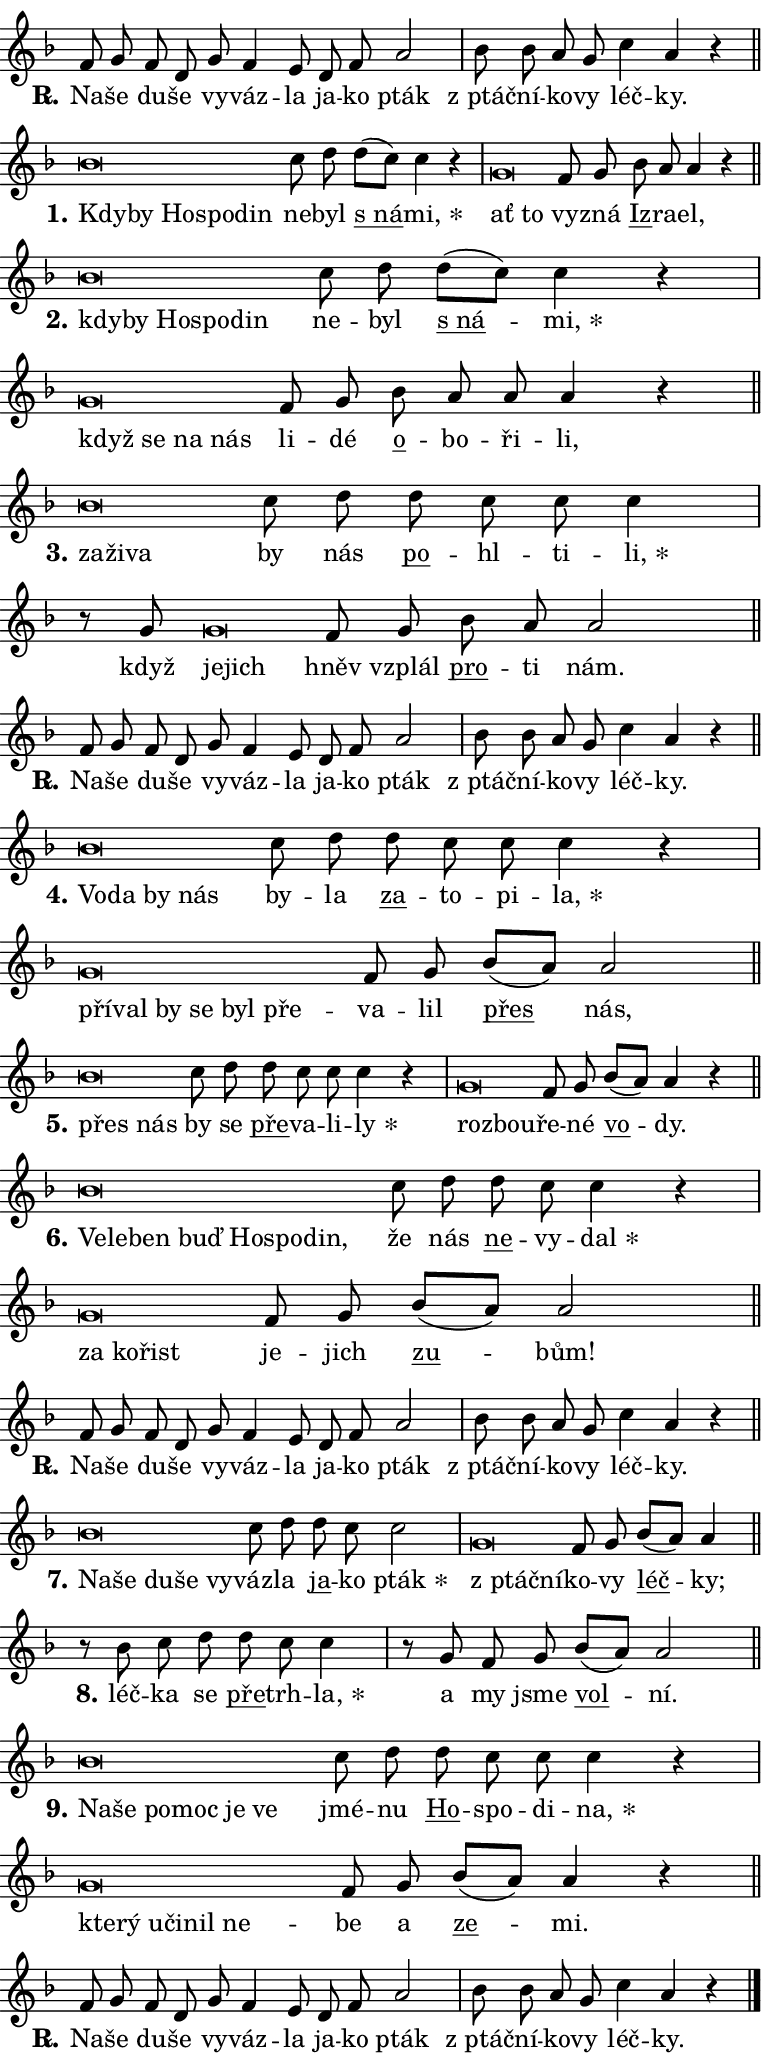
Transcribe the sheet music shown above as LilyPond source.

\version "2.24.0"
\header { tagline = "" }
\paper {
  indent = 0\cm
  top-margin = 0\cm
  right-margin = 0.13\cm % to fit lyric hyphens
  bottom-margin = 0\cm
  left-margin = 0\cm
  paper-width = 13\cm
  page-breaking = #ly:one-page-breaking
  system-system-spacing.basic-distance = #11
  score-system-spacing.basic-distance = #11
  ragged-last = ##f
}


%% Author: Thomas Morley
%% https://lists.gnu.org/archive/html/lilypond-user/2020-05/msg00002.html
#(define (line-position grob)
"Returns position of @var[grob} in current system:
   @code{'start}, if at first time-step
   @code{'end}, if at last time-step
   @code{'middle} otherwise
"
  (let* ((col (ly:item-get-column grob))
         (ln (ly:grob-object col 'left-neighbor))
         (rn (ly:grob-object col 'right-neighbor))
         (col-to-check-left (if (ly:grob? ln) ln col))
         (col-to-check-right (if (ly:grob? rn) rn col))
         (break-dir-left
           (and
             (ly:grob-property col-to-check-left 'non-musical #f)
             (ly:item-break-dir col-to-check-left)))
         (break-dir-right
           (and
             (ly:grob-property col-to-check-right 'non-musical #f)
             (ly:item-break-dir col-to-check-right))))
        (cond ((eqv? 1 break-dir-left) 'start)
              ((eqv? -1 break-dir-right) 'end)
              (else 'middle))))

#(define (tranparent-at-line-position vctor)
  (lambda (grob)
  "Relying on @code{line-position} select the relevant enry from @var{vctor}.
Used to determine transparency,"
    (case (line-position grob)
      ((end) (not (vector-ref vctor 0)))
      ((middle) (not (vector-ref vctor 1)))
      ((start) (not (vector-ref vctor 2))))))

noteHeadBreakVisibility =
#(define-music-function (break-visibility)(vector?)
"Makes @code{NoteHead}s transparent relying on @var{break-visibility}"
#{
  \override NoteHead.transparent =
    #(tranparent-at-line-position break-visibility)
#})

#(define delete-ledgers-for-transparent-note-heads
  (lambda (grob)
    "Reads whether a @code{NoteHead} is transparent.
If so this @code{NoteHead} is removed from @code{'note-heads} from
@var{grob}, which is supposed to be @code{LedgerLineSpanner}.
As a result ledgers are not printed for this @code{NoteHead}"
    (let* ((nhds-array (ly:grob-object grob 'note-heads))
           (nhds-list
             (if (ly:grob-array? nhds-array)
                 (ly:grob-array->list nhds-array)
                 '()))
           ;; Relies on the transparent-property being done before
           ;; Staff.LedgerLineSpanner.after-line-breaking is executed.
           ;; This is fragile ...
           (to-keep
             (remove
               (lambda (nhd)
                 (ly:grob-property nhd 'transparent #f))
               nhds-list)))
      ;; TODO find a better method to iterate over grob-arrays, similiar
      ;; to filter/remove etc for lists
      ;; For now rebuilt from scratch
      (set! (ly:grob-object grob 'note-heads)  '())
      (for-each
        (lambda (nhd)
          (ly:pointer-group-interface::add-grob grob 'note-heads nhd))
        to-keep))))

squashNotes = {
  \override NoteHead.X-extent = #'(-0.2 . 0.2)
  \override NoteHead.Y-extent = #'(-0.75 . 0)
  \override NoteHead.stencil =
    #(lambda (grob)
       (let ((pos (ly:grob-property grob 'staff-position)))
         (begin
           (if (< pos -7) (display "ERROR: Lower brevis then expected\n") (display ""))
           (if (<= pos -6) ly:text-interface::print ly:note-head::print))))
}
unSquashNotes = {
  \revert NoteHead.X-extent
  \revert NoteHead.Y-extent
  \revert NoteHead.stencil
}

hideNotes = \noteHeadBreakVisibility #begin-of-line-visible
unHideNotes = \noteHeadBreakVisibility #all-visible

% work-around for resetting accidentals
% https://lilypond.org/doc/v2.23/Documentation/notation/displaying-rhythms#unmetered-music
cadenzaMeasure = {
  \cadenzaOff
  \partial 1024 s1024
  \cadenzaOn
}

#(define-markup-command (accent layout props text) (markup?)
  "Underline accented syllable"
  (interpret-markup layout props
    #{\markup \override #'(offset . 4.3) \underline { #text }#}))

responsum = \markup \concat {
  "R" \hspace #-1.05 \path #0.1 #'((moveto 0 0.07) (lineto 0.9 0.8)) \hspace #0.05 "."
}

spaceSize = #0.6828661417322834 % exact space size for TeX Gyre Schola

\layout {
  \context {
    \Staff
    \remove "Time_signature_engraver"
    \override LedgerLineSpanner.after-line-breaking = #delete-ledgers-for-transparent-note-heads
  }
  \context {
    \Lyrics {
      \override LyricSpace.minimum-distance = \spaceSize
      \override LyricText.font-name = #"TeX Gyre Schola"
      \override LyricText.font-size = 1
      \override StanzaNumber.font-name = #"TeX Gyre Schola Bold"
      \override StanzaNumber.font-size = 1
    }
  }
  \context {
    \Score 
    \override NoteHead.text =
      #(lambda (grob) 
        (let ((pos (ly:grob-property grob 'staff-position)))
          #{\markup {
            \combine
              \halign #-0.55 \raise #(if (= pos -6) 0 0.5) \override #'(thickness . 2) \draw-line #'(3.2 . 0)
              \musicglyph "noteheads.sM1"
          }#}))
  }
}

% magnetic-lyrics.ily
%
%   written by
%     Jean Abou Samra <jean@abou-samra.fr>
%     Werner Lemberg <wl@gnu.org>
%
%   adapted by
%     Jiri Hon <jiri.hon@gmail.com>
%
% Version 2022-Apr-15

% https://www.mail-archive.com/lilypond-user@gnu.org/msg149350.html

#(define (Left_hyphen_pointer_engraver context)
   "Collect syllable-hyphen-syllable occurrences in lyrics and store
them in properties.  This engraver only looks to the left.  For
example, if the lyrics input is @code{foo -- bar}, it does the
following.

@itemize @bullet
@item
Set the @code{text} property of the @code{LyricHyphen} grob between
@q{foo} and @q{bar} to @code{foo}.

@item
Set the @code{left-hyphen} property of the @code{LyricText} grob with
text @q{foo} to the @code{LyricHyphen} grob between @q{foo} and
@q{bar}.
@end itemize

Use this auxiliary engraver in combination with the
@code{lyric-@/text::@/apply-@/magnetic-@/offset!} hook."
   (let ((hyphen #f)
         (text #f))
     (make-engraver
      (acknowledgers
       ((lyric-syllable-interface engraver grob source-engraver)
        (set! text grob)))
      (end-acknowledgers
       ((lyric-hyphen-interface engraver grob source-engraver)
        ;(when (not (grob::has-interface grob 'lyric-space-interface))
          (set! hyphen grob)));)
      ((stop-translation-timestep engraver)
       (when (and text hyphen)
         (ly:grob-set-object! text 'left-hyphen hyphen))
       (set! text #f)
       (set! hyphen #f)))))

#(define (lyric-text::apply-magnetic-offset! grob)
   "If the space between two syllables is less than the value in
property @code{LyricText@/.details@/.squash-threshold}, move the right
syllable to the left so that it gets concatenated with the left
syllable.

Use this function as a hook for
@code{LyricText@/.after-@/line-@/breaking} if the
@code{Left_@/hyphen_@/pointer_@/engraver} is active."
   (let ((hyphen (ly:grob-object grob 'left-hyphen #f)))
     (when hyphen
       (let ((left-text (ly:spanner-bound hyphen LEFT)))
         (when (grob::has-interface left-text 'lyric-syllable-interface)
           (let* ((common (ly:grob-common-refpoint grob left-text X))
                  (this-x-ext (ly:grob-extent grob common X))
                  (left-x-ext
                   (begin
                     ;; Trigger magnetism for left-text.
                     (ly:grob-property left-text 'after-line-breaking)
                     (ly:grob-extent left-text common X)))
                  ;; `delta` is the gap width between two syllables.
                  (delta (- (interval-start this-x-ext)
                            (interval-end left-x-ext)))
                  (details (ly:grob-property grob 'details))
                  (threshold (assoc-get 'squash-threshold details 0.2)))
             (when (< delta threshold)
               (let* (;; We have to manipulate the input text so that
                      ;; ligatures crossing syllable boundaries are not
                      ;; disabled.  For languages based on the Latin
                      ;; script this is essentially a beautification.
                      ;; However, for non-Western scripts it can be a
                      ;; necessity.
                      (lt (ly:grob-property left-text 'text))
                      (rt (ly:grob-property grob 'text))
                      (is-space (grob::has-interface hyphen 'lyric-space-interface))
                      (space (if is-space " " ""))
                      (extra-delta (if is-space spaceSize 0))
                      ;; Append new syllable.
                      (ltrt-space (if (and (string? lt) (string? rt))
                                (string-append lt space rt)
                                (make-concat-markup (list lt space rt))))
                      ;; Right-align `ltrt` to the right side.
                      (ltrt-space-markup (grob-interpret-markup
                               grob
                               (make-translate-markup
                                (cons (interval-length this-x-ext) 0)
                                (make-right-align-markup ltrt-space)))))
                 (begin
                   ;; Don't print `left-text`.
                   (ly:grob-set-property! left-text 'stencil #f)
                   ;; Set text and stencil (which holds all collected
                   ;; syllables so far) and shift it to the left.
                   (ly:grob-set-property! grob 'text ltrt-space)
                   (ly:grob-set-property! grob 'stencil ltrt-space-markup)
                   (ly:grob-translate-axis! grob (- (- delta extra-delta)) X))))))))))


#(define (lyric-hyphen::displace-bounds-first grob)
   ;; Make very sure this callback isn't triggered too early.
   (let ((left (ly:spanner-bound grob LEFT))
         (right (ly:spanner-bound grob RIGHT)))
     (ly:grob-property left 'after-line-breaking)
     (ly:grob-property right 'after-line-breaking)
     (ly:lyric-hyphen::print grob)))

squashThreshold = #0.4

\layout {
  \context {
    \Lyrics
    \consists #Left_hyphen_pointer_engraver
    \override LyricText.after-line-breaking =
      #lyric-text::apply-magnetic-offset!
    \override LyricHyphen.stencil = #lyric-hyphen::displace-bounds-first
    \override LyricText.details.squash-threshold = \squashThreshold
    \override LyricHyphen.minimum-distance = 0
    \override LyricHyphen.minimum-length = \squashThreshold
  }
}

squashText = \override LyricText.details.squash-threshold = 9999
unSquashText = \override LyricText.details.squash-threshold = \squashThreshold

leftText = \override LyricText.self-alignment-X = #LEFT
unLeftText = \revert LyricText.self-alignment-X

starOffset = #(lambda (grob) 
                (let ((x_offset (ly:self-alignment-interface::aligned-on-x-parent grob)))
                  (if (= x_offset 0) 0 (+ x_offset 1.2))))

star = #(define-music-function (syllable)(string?)
"Append star separator at the end of a syllable"
#{
  \once \override LyricText.X-offset = #starOffset
  \lyricmode { \markup {
    #syllable
    \override #'((font-name . "TeX Gyre Schola Bold")) \hspace #0.2 \lower #0.65 \larger "*"
  } }
#})

starAccent = #(define-music-function (syllable)(string?)
"Append star separator at the end of a syllable and make accent"
#{
  \once \override LyricText.X-offset = #starOffset
  \lyricmode { \markup {
    \accent #syllable
    \override #'((font-name . "TeX Gyre Schola Bold")) \hspace #0.2 \lower #0.65 \larger "*"
  } }
#})

breath = #(define-music-function (syllable)(string?)
"Append breathing indicator at the end of a syllable"
#{
  \lyricmode { \markup { #syllable "+" } }
#})

optionalBreath = #(define-music-function (syllable)(string?)
"Append optional breathing indicator at the end of a syllable"
#{
  \lyricmode { \markup { #syllable "(+)" } }
#})


\score {
    <<
        \new Voice = "melody" { \cadenzaOn \key f \major \relative { f'8 g f d g f4 e8 \bar "" d f a2 \cadenzaMeasure \bar "|" bes8 bes a g \bar "" c4 a r \cadenzaMeasure \bar "||" \break } }
        \new Lyrics \lyricsto "melody" { \lyricmode { \set stanza = \responsum
Na -- še du -- še vy -- váz -- la ja -- ko pták "z ptáč" -- ní -- ko -- vy léč -- ky. } }
    >>
    \layout {}
}

\score {
    <<
        \new Voice = "melody" { \cadenzaOn \key f \major \relative { \squashNotes bes'\breve*1/16 \hideNotes \breve*1/16 \bar "" \breve*1/16 \bar "" \breve*1/16 \breve*1/16 \bar "" \unHideNotes \unSquashNotes c8 d \bar "" d[( c)] c4 r \cadenzaMeasure \bar "|" \squashNotes g\breve*1/16 \hideNotes \breve*1/16 \bar "" \unHideNotes \unSquashNotes f8 g \bar "" bes a a4 r \cadenzaMeasure \bar "||" \break } }
        \new Lyrics \lyricsto "melody" { \lyricmode { \set stanza = "1."
\leftText Kdy -- \squashText by Ho -- spo -- din \unLeftText \unSquashText ne -- byl \markup \accent "s ná" -- \star mi, \leftText ať \squashText to \unLeftText \unSquashText vy -- zná \markup \accent Iz -- ra -- el, } }
    >>
    \layout {}
}

\score {
    <<
        \new Voice = "melody" { \cadenzaOn \key f \major \relative { \squashNotes bes'\breve*1/16 \hideNotes \breve*1/16 \bar "" \breve*1/16 \bar "" \breve*1/16 \breve*1/16 \bar "" \unHideNotes \unSquashNotes c8 d \bar "" d[( c)] c4 r \cadenzaMeasure \bar "|" \squashNotes g\breve*1/16 \hideNotes \breve*1/16 \bar "" \breve*1/16 \breve*1/16 \bar "" \unHideNotes \unSquashNotes f8 g \bar "" bes a a a4 r \cadenzaMeasure \bar "||" \break } }
        \new Lyrics \lyricsto "melody" { \lyricmode { \set stanza = "2."
\leftText kdy -- \squashText by Ho -- spo -- din \unLeftText \unSquashText ne -- byl \markup \accent "s ná" -- \star mi, \leftText když \squashText se na nás \unLeftText \unSquashText li -- dé \markup \accent o -- bo -- ři -- li, } }
    >>
    \layout {}
}

\score {
    <<
        \new Voice = "melody" { \cadenzaOn \key f \major \relative { \squashNotes bes'\breve*1/16 \hideNotes \breve*1/16 \breve*1/16 \bar "" \unHideNotes \unSquashNotes c8 d \bar "" d c c c4 \cadenzaMeasure \bar "|" r8 g8 \squashNotes g\breve*1/16 \hideNotes \breve*1/16 \bar "" \unHideNotes \unSquashNotes f8 g \bar "" bes a a2 \cadenzaMeasure \bar "||" \break } }
        \new Lyrics \lyricsto "melody" { \lyricmode { \set stanza = "3."
\leftText za -- \squashText ži -- va \unLeftText \unSquashText by nás \markup \accent po -- hl -- ti -- \star li, když \leftText je -- \squashText jich \unLeftText \unSquashText hněv vzplál \markup \accent pro -- ti nám. } }
    >>
    \layout {}
}

\score {
    <<
        \new Voice = "melody" { \cadenzaOn \key f \major \relative { f'8 g f d g f4 e8 \bar "" d f a2 \cadenzaMeasure \bar "|" bes8 bes a g \bar "" c4 a r \cadenzaMeasure \bar "||" \break } }
        \new Lyrics \lyricsto "melody" { \lyricmode { \set stanza = \responsum
Na -- še du -- še vy -- váz -- la ja -- ko pták "z ptáč" -- ní -- ko -- vy léč -- ky. } }
    >>
    \layout {}
}

\score {
    <<
        \new Voice = "melody" { \cadenzaOn \key f \major \relative { \squashNotes bes'\breve*1/16 \hideNotes \breve*1/16 \bar "" \breve*1/16 \breve*1/16 \bar "" \unHideNotes \unSquashNotes c8 d \bar "" d c c c4 r \cadenzaMeasure \bar "|" \squashNotes g\breve*1/16 \hideNotes \breve*1/16 \bar "" \breve*1/16 \bar "" \breve*1/16 \bar "" \breve*1/16 \breve*1/16 \bar "" \unHideNotes \unSquashNotes f8 g \bar "" bes[( a)] a2 \cadenzaMeasure \bar "||" \break } }
        \new Lyrics \lyricsto "melody" { \lyricmode { \set stanza = "4."
\leftText Vo -- \squashText da by nás \unLeftText \unSquashText by -- la \markup \accent za -- to -- pi -- \star la, \leftText pří -- \squashText val by se byl pře -- \unLeftText \unSquashText va -- lil \markup \accent přes nás, } }
    >>
    \layout {}
}

\score {
    <<
        \new Voice = "melody" { \cadenzaOn \key f \major \relative { \squashNotes bes'\breve*1/16 \hideNotes \breve*1/16 \bar "" \unHideNotes \unSquashNotes c8 d \bar "" d c c c4 r \cadenzaMeasure \bar "|" \squashNotes g\breve*1/16 \hideNotes \breve*1/16 \bar "" \unHideNotes \unSquashNotes f8 g \bar "" bes[( a)] a4 r \cadenzaMeasure \bar "||" \break } }
        \new Lyrics \lyricsto "melody" { \lyricmode { \set stanza = "5."
\leftText přes \squashText nás \unLeftText \unSquashText by se \markup \accent pře -- va -- li -- \star ly \leftText roz -- \squashText bou -- \unLeftText \unSquashText ře -- né \markup \accent vo -- dy. } }
    >>
    \layout {}
}

\score {
    <<
        \new Voice = "melody" { \cadenzaOn \key f \major \relative { \squashNotes bes'\breve*1/16 \hideNotes \breve*1/16 \bar "" \breve*1/16 \bar "" \breve*1/16 \bar "" \breve*1/16 \bar "" \breve*1/16 \breve*1/16 \bar "" \unHideNotes \unSquashNotes c8 d \bar "" d c c4 r \cadenzaMeasure \bar "|" \squashNotes g\breve*1/16 \hideNotes \breve*1/16 \breve*1/16 \bar "" \unHideNotes \unSquashNotes f8 g \bar "" bes[( a)] a2 \cadenzaMeasure \bar "||" \break } }
        \new Lyrics \lyricsto "melody" { \lyricmode { \set stanza = "6."
\leftText Ve -- \squashText le -- ben buď Ho -- spo -- din, \unLeftText \unSquashText že nás \markup \accent ne -- vy -- \star dal \leftText za \squashText ko -- řist \unLeftText \unSquashText je -- jich \markup \accent zu -- bům! } }
    >>
    \layout {}
}

\score {
    <<
        \new Voice = "melody" { \cadenzaOn \key f \major \relative { f'8 g f d g f4 e8 \bar "" d f a2 \cadenzaMeasure \bar "|" bes8 bes a g \bar "" c4 a r \cadenzaMeasure \bar "||" \break } }
        \new Lyrics \lyricsto "melody" { \lyricmode { \set stanza = \responsum
Na -- še du -- še vy -- váz -- la ja -- ko pták "z ptáč" -- ní -- ko -- vy léč -- ky. } }
    >>
    \layout {}
}

\score {
    <<
        \new Voice = "melody" { \cadenzaOn \key f \major \relative { \squashNotes bes'\breve*1/16 \hideNotes \breve*1/16 \bar "" \breve*1/16 \bar "" \breve*1/16 \breve*1/16 \bar "" \unHideNotes \unSquashNotes c8 d \bar "" d c c2 \cadenzaMeasure \bar "|" \squashNotes g\breve*1/16 \hideNotes \breve*1/16 \bar "" \unHideNotes \unSquashNotes f8 g \bar "" bes[( a)] a4 \cadenzaMeasure \bar "||" \break } }
        \new Lyrics \lyricsto "melody" { \lyricmode { \set stanza = "7."
\leftText Na -- \squashText še du -- še vy -- \unLeftText \unSquashText váz -- la \markup \accent ja -- ko \star pták \leftText "z ptáč" -- \squashText ní -- \unLeftText \unSquashText ko -- vy \markup \accent léč -- ky; } }
    >>
    \layout {}
}

\score {
    <<
        \new Voice = "melody" { \cadenzaOn \key f \major \relative { r8 bes' c8 d \bar "" d c c4 \cadenzaMeasure \bar "|" r8 g8 f8 g \bar "" bes[( a)] a2 \cadenzaMeasure \bar "||" \break } }
        \new Lyrics \lyricsto "melody" { \lyricmode { \set stanza = "8."
léč -- ka se \markup \accent pře -- trh -- \star la, a my jsme \markup \accent vol -- ní. } }
    >>
    \layout {}
}

\score {
    <<
        \new Voice = "melody" { \cadenzaOn \key f \major \relative { \squashNotes bes'\breve*1/16 \hideNotes \breve*1/16 \bar "" \breve*1/16 \bar "" \breve*1/16 \bar "" \breve*1/16 \breve*1/16 \bar "" \unHideNotes \unSquashNotes c8 d \bar "" d c c c4 r \cadenzaMeasure \bar "|" \squashNotes g\breve*1/16 \hideNotes \breve*1/16 \bar "" \breve*1/16 \bar "" \breve*1/16 \bar "" \breve*1/16 \breve*1/16 \bar "" \unHideNotes \unSquashNotes f8 g \bar "" bes[( a)] a4 r \cadenzaMeasure \bar "||" \break } }
        \new Lyrics \lyricsto "melody" { \lyricmode { \set stanza = "9."
\leftText Na -- \squashText še po -- moc je ve \unLeftText \unSquashText jmé -- nu \markup \accent Ho -- spo -- di -- \star na, \leftText kte -- \squashText rý u -- či -- nil ne -- \unLeftText \unSquashText be a \markup \accent ze -- mi. } }
    >>
    \layout {}
}

\score {
    <<
        \new Voice = "melody" { \cadenzaOn \key f \major \relative { f'8 g f d g f4 e8 \bar "" d f a2 \cadenzaMeasure \bar "|" bes8 bes a g \bar "" c4 a r \cadenzaMeasure \bar "||" \break } \bar "|." }
        \new Lyrics \lyricsto "melody" { \lyricmode { \set stanza = \responsum
Na -- še du -- še vy -- váz -- la ja -- ko pták "z ptáč" -- ní -- ko -- vy léč -- ky. } }
    >>
    \layout {}
}
